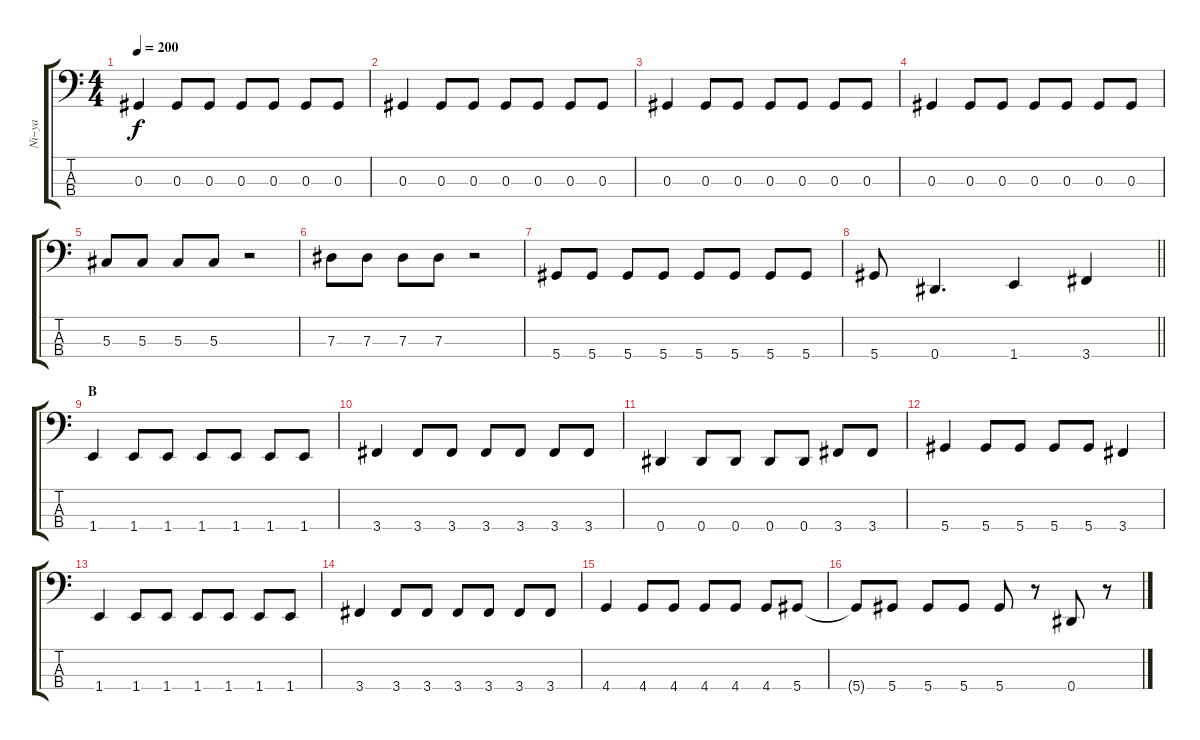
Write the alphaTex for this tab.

\track ("Ni~ya" "Ni~ya") {instrument electricbasspick}
\staff {score tabs}
\tuning (Gb2 Db2 Ab1 Eb1) {hide}
\ts (4 4)
\tempo 200
\clef f4
\ks c
0.3.4{dy f} 0.3.8 0.3.8 0.3.8 0.3.8 0.3.8 0.3.8 |
0.3.4 0.3.8 0.3.8 0.3.8 0.3.8 0.3.8 0.3.8 |
0.3.4 0.3.8 0.3.8 0.3.8 0.3.8 0.3.8 0.3.8 |
0.3.4 0.3.8 0.3.8 0.3.8 0.3.8 0.3.8 0.3.8 |
5.3.8 5.3.8 5.3.8 5.3.8 r.2 |
7.3.8 7.3.8 7.3.8 7.3.8 r.2 |
5.4.8 5.4.8 5.4.8 5.4.8 5.4.8 5.4.8 5.4.8 5.4.8 |
\barLineRight lightlight
5.4.8 0.4.4{d} 1.4.4 3.4.4 |
\section ("" "B")
1.4.4 1.4.8 1.4.8 1.4.8 1.4.8 1.4.8 1.4.8 |
3.4.4 3.4.8 3.4.8 3.4.8 3.4.8 3.4.8 3.4.8 |
0.4.4 0.4.8 0.4.8 0.4.8 0.4.8 3.4.8 3.4.8 |
5.4.4 5.4.8 5.4.8 5.4.8 5.4.8 3.4.4 |
1.4.4 1.4.8 1.4.8 1.4.8 1.4.8 1.4.8 1.4.8 |
3.4.4 3.4.8 3.4.8 3.4.8 3.4.8 3.4.8 3.4.8 |
4.4.4 4.4.8 4.4.8 4.4.8 4.4.8 4.4.8 5.4.8 |
5.4{t}.8 5.4.8 5.4.8 5.4.8 5.4.8 r.8 0.4.8 r.8
